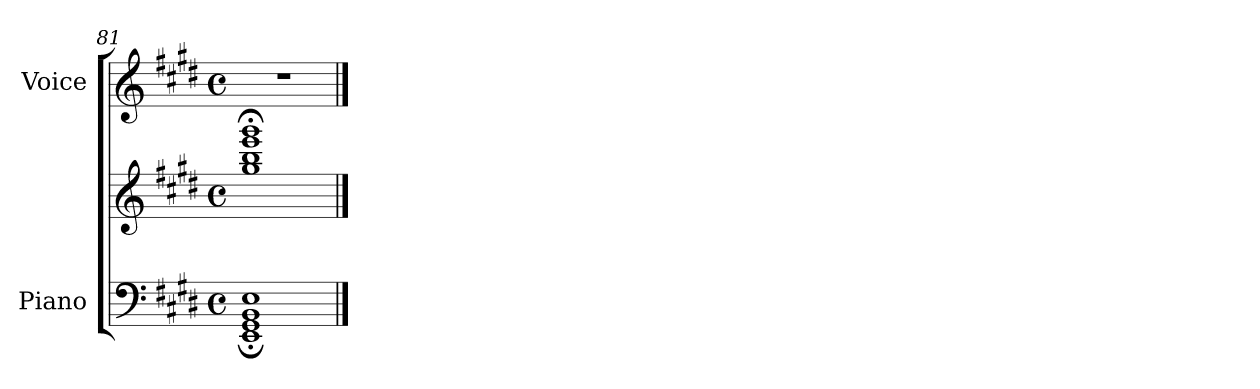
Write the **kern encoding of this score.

**kern	**kern	**kern
*part2	*part2	*part1
*staff3	*staff2	*staff1
*I"Piano	*	*I"Voice
*I'Pno.	*	*I'Voice
*clefF4	*clefG2	*clefG2
*k[f#c#g#d#]	*k[f#c#g#d#]	*k[f#c#g#d#]
*E:	*E:	*E:
*M4/4	*M4/4	*M4/4
*met(c)	*met(c)	*met(c)
=81	=81	=81
*^	*	*
1GG#i 1BBi 1Ei	1EE;i	1gg#i; 1bbi; 1eeei; 1ggg#i;	1r
*v	*v	*	*
==	==	==
*-	*-	*-
